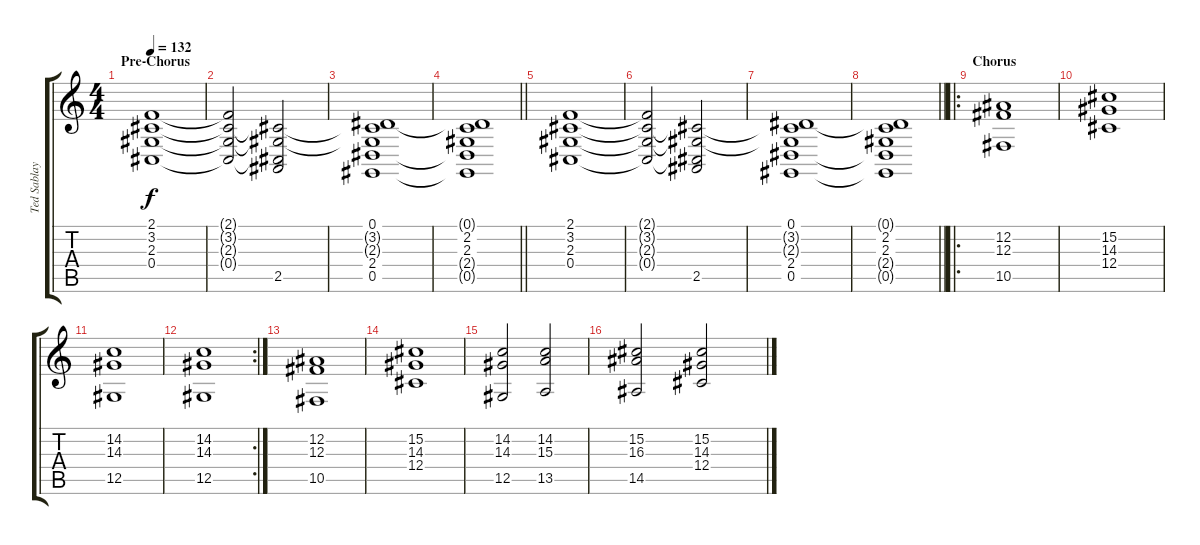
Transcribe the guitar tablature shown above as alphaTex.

\track ("Ted Sablay" "Ted Sablay") {instrument synthstrings2}
\staff {score tabs}
\tuning (Eb4 Bb3 Gb3 Db3 Ab2 Eb2) {hide}
\ts (4 4)
\section ("" "Pre-Chorus")
\tempo 132
\clef g2
\ks c
(2.1 3.2 2.3 0.4).1{dy f} |
(2.1{t} 3.2{t} 2.3{t} 0.4{t}).2 (3.2{t} 2.3{t} 0.4{t} 2.5).2 |
(0.1 3.2{t} 2.3{t} 2.4 0.5).1 |
\barLineRight lightlight
(0.1{t} 2.2 2.3 2.4{t} 0.5{t}).1 |
(2.1 3.2 2.3 0.4).1 |
(2.1{t} 3.2{t} 2.3{t} 0.4{t}).2 (3.2{t} 2.3{t} 0.4{t} 2.5).2 |
(0.1 3.2{t} 2.3{t} 2.4 0.5).1 |
\barLineRight lightlight
(0.1{t} 2.2 2.3 2.4{t} 0.5{t}).1 |
\ro
\section ("" "Chorus")
(12.2 12.3 10.5).1 |
(15.2 14.3 12.4).1 |
(14.2 14.3 12.5).1 |
\rc 2
(14.2 14.3 12.5).1 |
(12.2 12.3 10.5).1 |
(15.2 14.3 12.4).1 |
(14.2 14.3 12.5).2 (14.2 15.3 13.5).2 |
(15.2 16.3 14.5).2 (15.2 14.3 12.4).2
